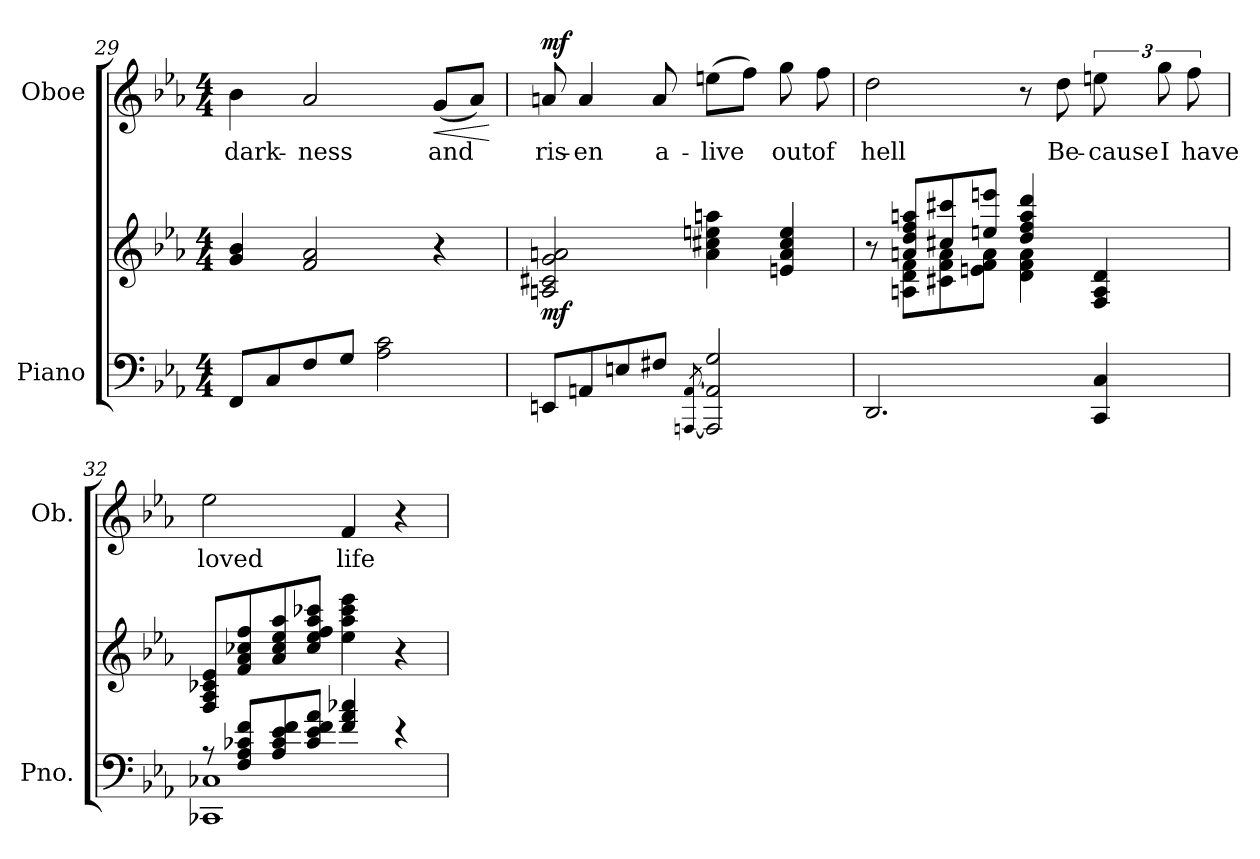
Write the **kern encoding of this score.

**kern	**kern	**dynam	**kern	**text	**dynam
*part2	*part2	*part2	*part1	*part1	*part1
*staff3	*staff2	*staff2/3	*staff1	*staff1	*staff1
*I"Piano	*	*	*I"Oboe	*	*
*I'Pno.	*	*	*I'Ob.	*	*
!!LO:LB:g=z
*clefF4	*clefG2	*	*clefG2	*	*
*k[b-e-a-]	*k[b-e-a-]	*	*k[b-e-a-]	*	*
*M4/4	*M4/4	*	*M4/4	*	*
=29	=29	=29	=29	=29	=29
!	!	!	!	!LO:LY:b	!
8FF/L	4g/ 4b-/	.	4b-\	dark-	.
8C/	.	.	.	.	.
!	!	!	!	!LO:LY:b	!
8F/	2f/ 2a-/	.	2a-/	-ness	.
8G/J	.	.	.	.	.
2A-\ 2c\	.	.	.	.	.
!	!	!	!	!LO:LY:b	!LO:HP:b
.	4r	.	(8g/L	and	<
.	.	.	8a-/J)	.	.
.	.	.	.	.	[
=30	=30	=30	=30	=30	=30
!	!	!LO:DY:b	!	!LO:LY:b	!LO:DY:b
8EEn/L	2An/ 2c#X/ 2g/ 2an/	mf	8an/	ris-	mf
!	!	!	!	!LO:LY:b	!
8AAn/	.	.	4a/	-en	.
8En/	.	.	.	.	.
!	!	!	!	!LO:LY:b	!
8F#X/J	.	.	8a/	a-	.
[8qAAAn/ [8qAA/	.	.	.	.	.
!	!	!	!	!LO:LY:b	!
2AAA/] 2AA/] 2G/	4a\ 4cc#X\ 4een\ 4aan\	.	(8een\L	-live	.
.	.	.	8ff\J)	.	.
!	!	!	!	!LO:LY:b	!
.	4en/ 4a/ 4cc#/ 4ee/	.	8gg\	out	.
!	!	!	!	!LO:LY:b	!
.	.	.	8ff\	of	.
=31	=31	=31	=31	=31	=31
*	*^	*	*	*	*
!	!	!	!	!	!LO:LY:b	!
2.DD/	8r	8ryy	.	2dd\	hell	.
.	8an/ 8dd/ 8ff/ 8aan/L	8An\ 8d\ 8f\L	.	.	.	.
.	8cc#X/ 8ccc#X/	8c#X\ 8f\ 8a\	.	.	.	.
.	8een/ 8eeen/J	8en\ 8f\ 8a\J	.	.	.	.
.	4dd/ 4ff/ 4aa/ 4ddd/	4d\ 4f\ 4a\	.	8r	.	.
!	!	!	!	!	!LO:LY:b	!
.	.	.	.	8dd\	Be-	.
!	!	!	!	!	!LO:LY:b	!
4CC/ 4C/	4F/ 4A/ 4d/	4ryy	.	12een\	-cause	.
!	!	!	!	!	!LO:LY:b	!
.	.	.	.	12gg\	I	.
!	!	!	!	!	!LO:LY:b	!
.	.	.	.	12ff\	have	.
*	*v	*v	*	*	*	*
!!LO:LB:g=z
=32	=32	=32	=32	=32	=32
*^	*	*	*	*	*
!	!	!	!	!	!LO:LY:b	!
8r	1CC-X 1C-X	8F/ 8A-/ 8c-X/ 8e-/L	.	2ee-\	loved	.
8F/ 8A-/ 8c-X/ 8f/L	.	8f/ 8a-/ 8cc-X/ 8ff/	.	.	.	.
8A-/ 8c-/ 8e-/ 8f/	.	8a-/ 8cc-/ 8ee-/ 8aa-/	.	.	.	.
8c-/ 8e-/ 8f/ 8a-/J	.	8cc-/ 8ee-/ 8ff/ 8aa-/ 8ccc-X/J	.	.	.	.
!	!	!	!	!	!LO:LY:b	!
4f/ 4a-/ 4cc-X/	.	4ee-\ 4aa-\ 4ccc-\ 4eee-\	.	4f/	life	.
4r	.	4r	.	4r	.	.
*v	*v	*	*	*	*	*
=	=	=	=	=	=
*-	*-	*-	*-	*-	*-
